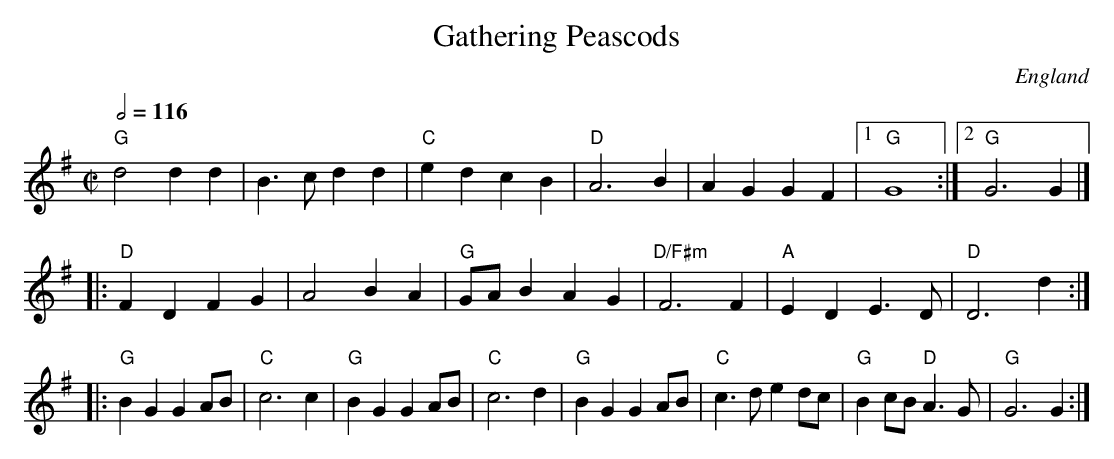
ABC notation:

X:1
T:Gathering Peascods
M:C|
O:England
K:G
Q:1/2=116
"G" d4 d2 d2 | B3 c d2 d2 | "C" e2 d2 c2 B2 |\
   "D" A6 B2 | A2 G2 G2 F2 | [1 "G" G8 :| [2 "G" G6 G2 |]
|: "D" F2 D2 F2 G2 | A4 B2 A2 | "G" GA B2 A2 G2 |\
   "D/F#m" F6 F2 | "A" E2 D2 E3 D  | "D" D6 d2 :|
|: "G" B2 G2 G2 AB | "C" c6 c2 | "G" B2 G2 G2 AB | "C" c6 d2 |\
   "G" B2 G2 G2 AB | "C" c3 d e2 dc | "G" B2 cB "D" A3 G  | "G" G6 G2 :|
